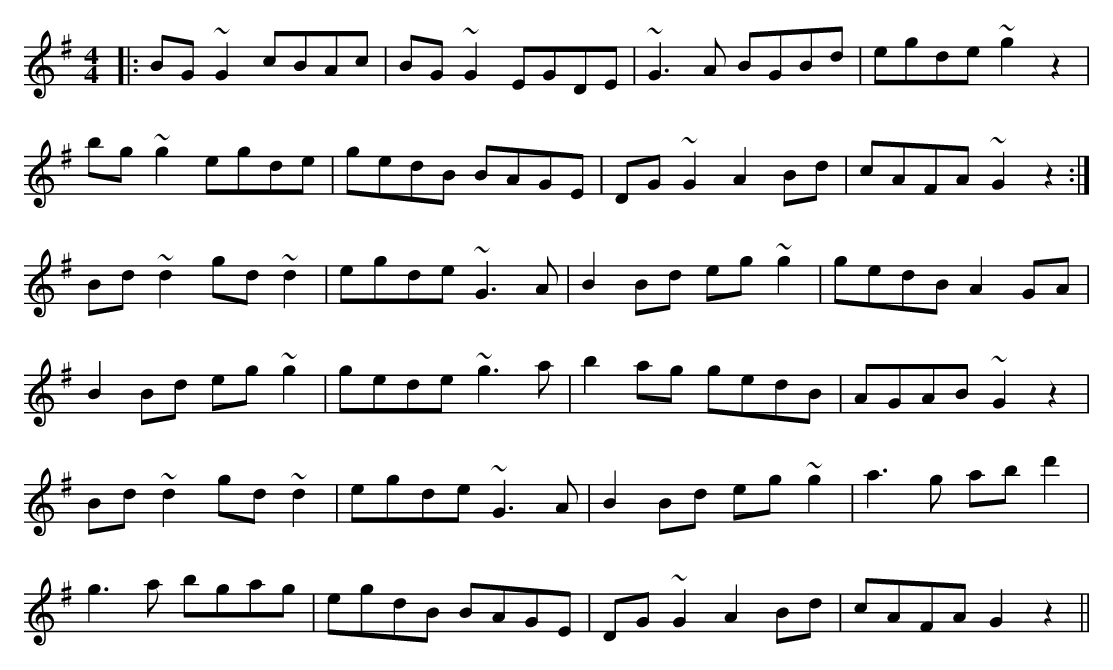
X:1
M:4/4
K:G
|:BG~G2 cBAc|BG~G2 EGDE|~G3A BGBd|egde ~g2z2|
bg~g2 egde|gedB BAGE|DG~G2 A2Bd|cAFA ~G2z2:|
Bd~d2 gd~d2|egde ~G3A|B2Bd eg~g2|gedB A2GA|
B2Bd eg~g2|gede ~g3a|b2ag gedB|AGAB ~G2z2|
Bd~d2 gd~d2|egde ~G3A|B2Bd eg~g2|a3g abd'2|
g3a bgag|egdB BAGE|DG~G2 A2Bd|cAFA G2z2||
